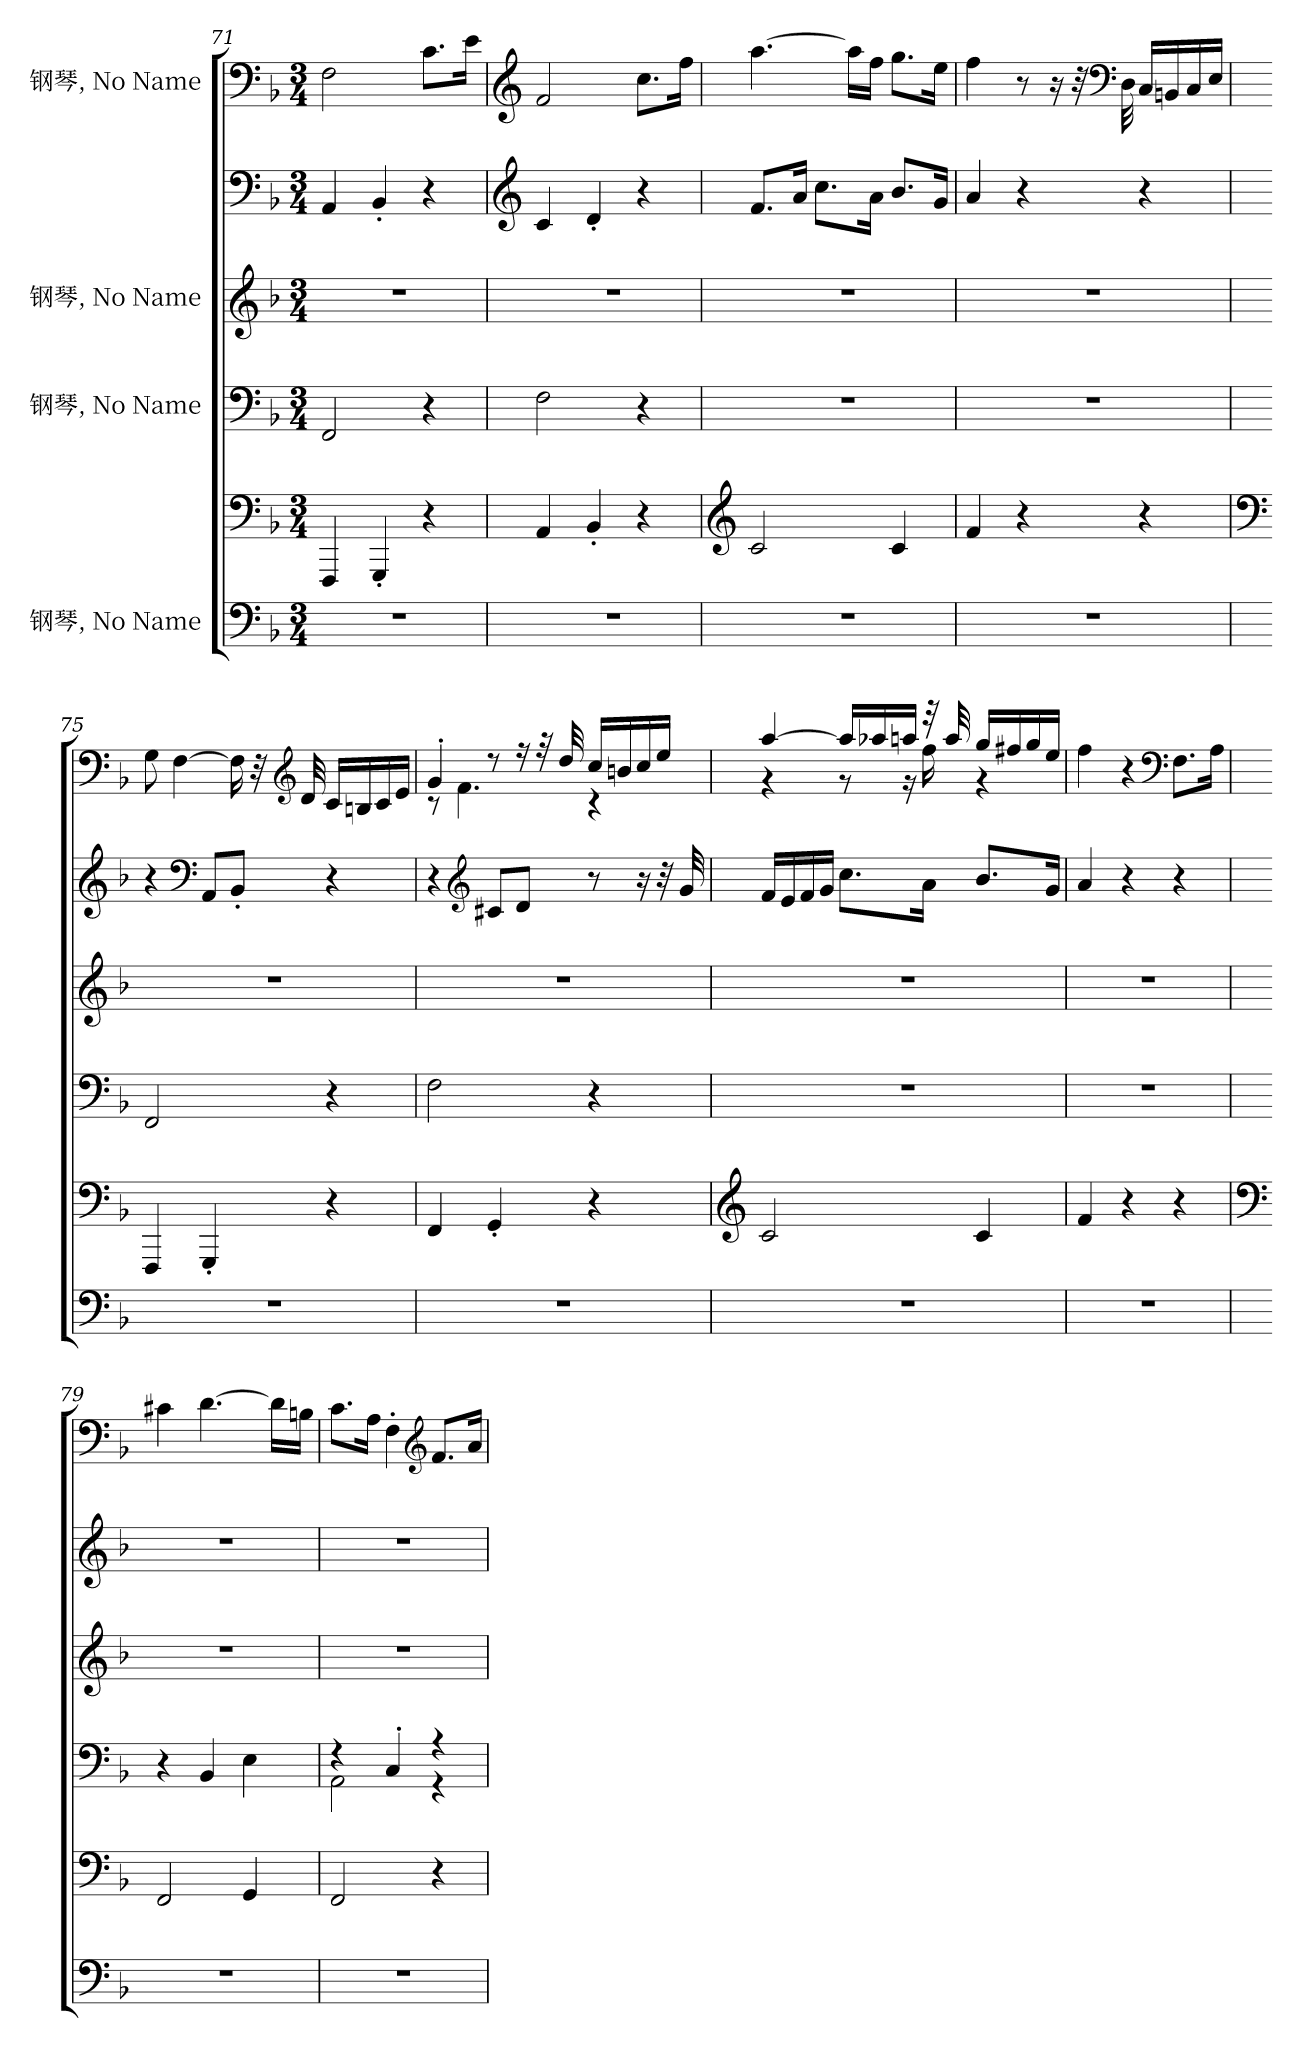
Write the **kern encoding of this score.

**kern	**kern	**kern	**kern	**kern	**kern
*part4	*part4	*part3	*part2	*part2	*part1
*staff6	*staff5	*staff4	*staff3	*staff2	*staff1
*I"钢琴, No Name	*	*I"钢琴, No Name	*I"钢琴, No Name	*	*I"钢琴, No Name
*clefF4	*clefF4	*clefF4	*clefG2	*clefF4	*clefF4
*k[b-]	*k[b-]	*k[b-]	*k[b-]	*k[b-]	*k[b-]
*M3/4	*M3/4	*M3/4	*M3/4	*M3/4	*M3/4
*MM111	*MM111	*MM111	*MM111	*MM111	*MM111
=71	=71	=71	=71	=71	=71
2.r	4FFF/	2FF/	2.r	4AA/	2F\
.	4GGG'/	.	.	4BB-'/	.
*	*	*	*	*	*MM111
.	4r	4r	.	4r	8.c\L
.	.	.	.	.	16e\Jk
!!LO:LB:g=z
=72	=72	=72	=72	=72	=72
*	*	*	*	*clefG2	*clefG2
2.r	4AA/	2F\	2.r	4c/	2f/
.	4BB-'/	.	.	4d'/	.
*	*	*	*	*	*MM111
.	4r	4r	.	4r	8.cc\L
.	.	.	.	.	16ff\Jk
=73	=73	=73	=73	=73	=73
*	*clefG2	*	*	*	*
2.r	2c/	2.r	2.r	8.f/L	[4.aa\
.	.	.	.	16a/Jk	.
.	.	.	.	8.cc\L	.
.	.	.	.	.	16aa\LL]
.	.	.	.	16a\Jk	16ff\JJ
.	4c/	.	.	8.b-/L	8.gg\L
.	.	.	.	16g/Jk	16ee\Jk
=74	=74	=74	=74	=74	=74
2.r	4f/	2.r	2.r	4a/	4ff\
.	4r	.	.	4r	8r
.	.	.	.	.	16r
.	.	.	.	.	32r
*	*	*	*	*	*clefF4
*	*	*	*	*	*MM109
.	.	.	.	.	32D\
*	*	*	*	*	*MM111
.	4r	.	.	4r	16C/LL
.	.	.	.	.	16BBn/
.	.	.	.	.	16C/
.	.	.	.	.	16E/JJ
=75	=75	=75	=75	=75	=75
*	*clefF4	*	*	*	*
2.r	4FFF/	2FF/	2.r	4r	8G\
.	.	.	.	.	[4F\
*	*	*	*	*clefF4	*
.	4GGG'/	.	.	8AA/L	.
*	*	*	*	*	*MM107
.	.	.	.	8BB-'/J	16F\]
.	.	.	.	.	32r
*	*	*	*	*	*clefG2
*	*	*	*	*	*MM109
.	.	.	.	.	32d/
*	*	*	*	*	*MM111
.	4r	4r	.	4r	16c/LL
.	.	.	.	.	16Bn/
.	.	.	.	.	16c/
.	.	.	.	.	16e/JJ
!!LO:PB:g=z
=76	=76	=76	=76	=76	=76
*	*	*	*	*	*^
2.r	4FF/	2F\	2.r	4r	4g'/	8r
.	.	.	.	.	.	4.f\
*	*	*	*	*clefG2	*	*
.	4GG'/	.	.	8c#X/L	8r	.
*	*	*	*	*	*MM107	*
.	.	.	.	8d/J	16r	.
.	.	.	.	.	32r	.
*	*	*	*	*	*MM109	*
.	.	.	.	.	32dd/	.
*	*	*	*	*	*MM111	*
.	4r	4r	.	8r	16cc/LL	4r
.	.	.	.	.	16bn/	.
.	.	.	.	16r	16cc/	.
*	*	*	*	*	*MM109	*
.	.	.	.	32r	16ee/JJ	.
.	.	.	.	32g/	.	.
=77	=77	=77	=77	=77	=77	=77
*	*clefG2	*	*	*	*	*
*	*	*	*	*	*MM111	*
2.r	2c/	2.r	2.r	16f/LL	[4aa/	4r
.	.	.	.	16e/	.	.
.	.	.	.	16f/	.	.
.	.	.	.	16g/JJ	.	.
.	.	.	.	8.cc\L	16aa/LL]	8r
.	.	.	.	.	16aa-X/	.
.	.	.	.	.	16aan/JJ	16r
*	*	*	*	*	*MM107	*
.	.	.	.	16a\Jk	32r	16ff\
.	.	.	.	.	32aa/	.
*	*	*	*	*	*MM109	*
.	4c/	.	.	8.b-/L	16gg/LL	4r
.	.	.	.	.	16ff#X/	.
.	.	.	.	.	16gg/	.
.	.	.	.	16g/Jk	16ee/JJ	.
*	*	*	*	*	*v	*v
=78	=78	=78	=78	=78	=78
2.r	4f/	2.r	2.r	4a/	4ff\
*	*	*	*	*	*MM105
.	4r	.	.	4r	4r
*	*	*	*	*	*clefF4
*	*	*	*	*	*MM111
.	4r	.	.	4r	8.F\L
.	.	.	.	.	16A\Jk
!!LO:LB:g=z
=79	=79	=79	=79	=79	=79
*	*clefF4	*	*	*	*
2.r	2FF/	4r	2.r	2.r	4c#X\
.	.	4BB-/	.	.	[4.d\
.	4GG/	4E\	.	.	.
.	.	.	.	.	16d\LL]
.	.	.	.	.	16Bn\JJ
=80	=80	=80	=80	=80	=80
*	*	*^	*	*	*
2.r	2FF/	4r	2AA\	2.r	2.r	8.c\L
.	.	.	.	.	.	16A\Jk
.	.	4C'/	.	.	.	4F'\
*	*	*	*	*	*	*clefG2
*	*	*	*	*	*	*MM111
.	4r	4r	4r	.	.	8.f/L
.	.	.	.	.	.	16a/Jk
*	*	*v	*v	*	*	*
=	=	=	=	=	=
*-	*-	*-	*-	*-	*-
